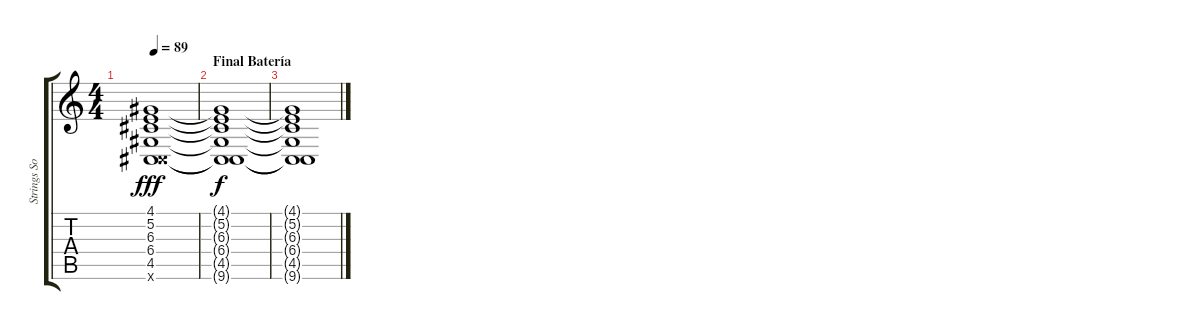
\track ("Strings Solo" "Strings So") {instrument fx4atmosphere}
\staff {score tabs}
\tuning (E4 B3 G3 D3 A2 E2) {hide}
\ts (4 4)
\tempo 89
\clef g2
\ks c
(4.1 5.2 6.3 6.4 4.5 9.6{x}).1{dy fff volume 12 balance 8 instrument fx5brightness} |
\section ("" "Final Batería")
(4.1{t} 5.2{t} 6.3{t} 6.4{t} 4.5{t} 9.6{t}).1{dy f} |
(4.1{t} 5.2{t} 6.3{t} 6.4{t} 4.5{t} 9.6{t}).1
